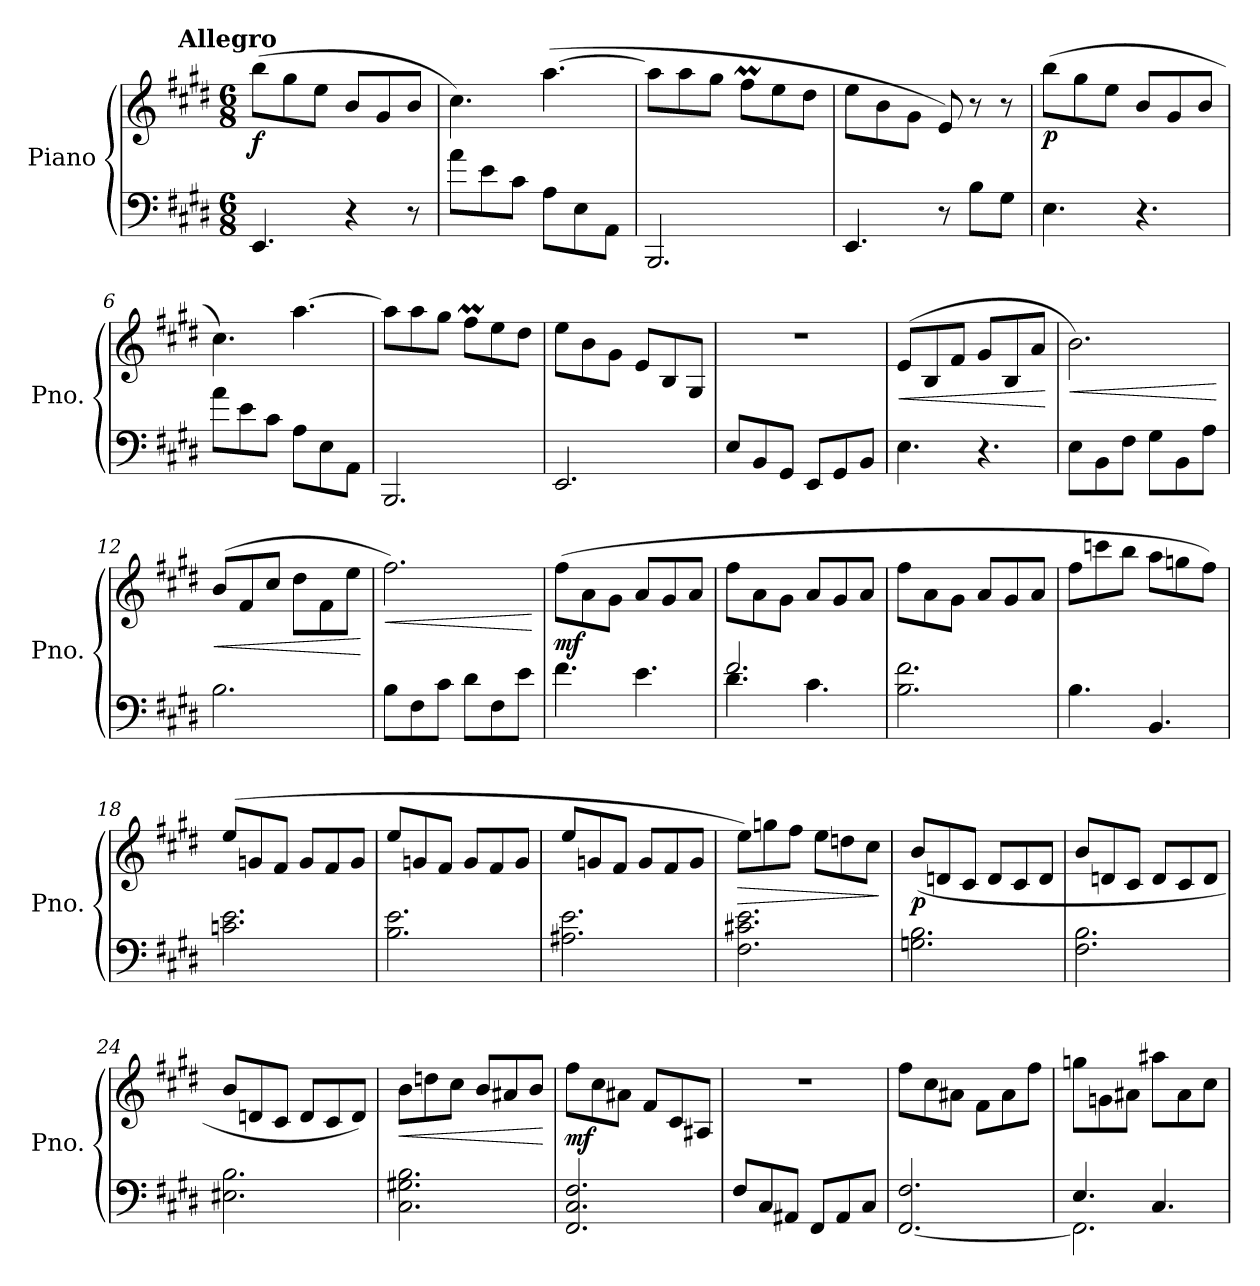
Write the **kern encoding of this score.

**kern	**kern	**dynam
*part1	*part1	*part1
*staff2	*staff1	*staff1/2
*I"Piano	*	*
*I'Pno.	*	*
*clefF4	*clefG2	*
*k[f#c#g#d#]	*k[f#c#g#d#]	*
*M6/8	*M6/8	*
*MM228	*MM228	*
!!LO:REH:place=s1:a:enc=none:fs=14:t=Allegro
=1	=1	=1
!	!	!LO:DY:b
4.EE/	(8bb\L	f
.	8gg#\	.
.	8ee\J	.
4r	8b/L	.
.	8g#/	.
8r	8b/J	.
=2	=2	=2
8a\L	4.cc#\)	.
8e\	.	.
8c#\J	.	.
8A\L	([4.aa\	.
8E\	.	.
8AA\J	.	.
=3	=3	=3
2.BBB/	8aa\L]	.
.	8aa\	.
.	8gg#\J	.
.	8ff#M\L	.
.	8ee\	.
.	8dd#\J	.
=4	=4	=4
4.EE/	8ee\L	.
.	8b\	.
.	8g#\J	.
8r	8e/)	.
8B\L	8r	.
8G#\J	8r	.
=5	=5	=5
!	!	!LO:DY:b
4.E\	(8bb\L	p
.	8gg#\	.
.	8ee\J	.
4.r	8b/L	.
.	8g#/	.
.	8b/J	.
!!LO:LB:g=z
=6	=6	=6
8a\L	4.cc#\)	.
8e\	.	.
8c#\J	.	.
8A\L	([4.aa\	.
8E\	.	.
8AA\J	.	.
=7	=7	=7
2.BBB/	8aa\L]	.
.	8aa\	.
.	8gg#\J	.
.	8ff#M\L	.
.	8ee\	.
.	8dd#\J	.
=8	=8	=8
2.EE/	8ee\L	.
.	8b\	.
.	8g#\J	.
.	8e/L	.
.	8B/	.
.	8G#/J	.
=9	=9	=9
8E/L	2.r	.
8BB/	.	.
8GG#/J	.	.
8EE/L	.	.
8GG#/	.	.
8BB/J	.	.
=10	=10	=10
!	!	!LO:HP:b
4.E\)	(>8e/L	<
.	8B/	.
.	8f#/J	.
4.r	8g#/L	.
.	8B/	.
.	8a/J	.
.	.	[
!!LO:LB:g=z
=11	=11	=11
!	!	!LO:HP:b
8E\L	2.b\)	<
8BB\	.	.
8F#\J	.	.
8G#\L	.	.
8BB\	.	.
8A\J	.	.
.	.	[
=12	=12	=12
!	!	!LO:HP:b
2.B\	(8b/L	<
.	8f#/	.
.	8cc#/J	.
.	8dd#\L	.
.	8f#\	.
.	8ee\J	.
.	.	[
=13	=13	=13
!	!	!LO:HP:b
8B\L	2.ff#\)	<
8F#\	.	.
8c#\J	.	.
8d#\L	.	.
8F#\	.	.
8e\J	.	.
.	.	[
=14	=14	=14
!	!	!LO:DY:b
4.f#\	(8ff#\L	mf
.	8a\	.
.	8g#\J	.
4.e\	8a/L	.
.	8g#/	.
.	8a/J	.
=15	=15	=15
*^	*	*
2.f#/	4.d#\	8ff#\L	.
.	.	8a\	.
.	.	8g#\J	.
.	4.c#\	8a/L	.
.	.	8g#/	.
.	.	8a/J	.
*v	*v	*	*
!!LO:LB:g=z
=16	=16	=16
2.B\ 2.f#\	8ff#\L	.
.	8a\	.
.	8g#\J	.
.	8a/L	.
.	8g#/	.
.	8a/J	.
=17	=17	=17
4.B\	8ff#\L	.
.	8cccn\	.
.	8bb\J	.
4.BB/	8aa\L	.
.	8ggn\	.
.	8ff#\J)	.
=18	=18	=18
2.cn\ 2.e\	(8ee/L	.
.	8gn/	.
.	8f#/J	.
.	8g/L	.
.	8f#/	.
.	8g/J	.
=19	=19	=19
2.B\ 2.e\	8ee/L	.
.	8gn/	.
.	8f#/J	.
.	8g/L	.
.	8f#/	.
.	8g/J	.
=20	=20	=20
2.A#X\ 2.e\	8ee/L	.
.	8gn/	.
.	8f#/J	.
.	8g/L	.
.	8f#/	.
.	8g/J	.
!!LO:PB:g=z
=21	=21	=21
!	!	!LO:HP:b
2.F#\ 2.c#X\ 2.e\	8ee\L)	>
.	8ggn\	.
.	8ff#\J	.
.	8ee\L	.
.	8ddn\	.
.	8cc#\J	.
.	.	]
=22	=22	=22
!	!	!LO:DY:b
2.Gn\ 2.B\	(8b/L	p
.	8dn/	.
.	8c#/J	.
.	8d/L	.
.	8c#/	.
.	8d/J	.
=23	=23	=23
2.F#\ 2.B\	8b/L	.
.	8dn/	.
.	8c#/J	.
.	8d/L	.
.	8c#/	.
.	8d/J	.
=24	=24	=24
2.E#X\ 2.B\	8b/L	.
.	8dn/	.
.	8c#/J	.
.	8d/L	.
.	8c#/	.
.	8d/J)	.
=25	=25	=25
!	!	!LO:HP:b
2.C#\ 2.G#X\ 2.B\	(8b\L	<
.	8ddn\	.
.	8cc#\J	.
.	8b/L	.
.	8a#X/	.
.	8b/J	.
.	.	[
!!LO:LB:g=z
=26	=26	=26
!	!	!LO:DY:b
2.FF#/ 2.C#/ 2.F#/	8ff#\L	mf
.	8cc#\	.
.	8a#X\J	.
.	8f#/L	.
.	8c#/	.
.	8A#X/J	.
=27	=27	=27
8F#/L	2.r	.
8C#/	.	.
8AA#X/J	.	.
8FF#/L	.	.
8AA#/	.	.
8C#/J)	.	.
=28	=28	=28
[2.FF#/ 2.F#/	8ff#\L	.
.	8cc#\	.
.	8a#X\J	.
.	8f#\L	.
.	8a#\	.
.	8ff#\J	.
=29	=29	=29
*^	*	*
2.FF#\]	4.E/	8ggn\L	.
.	.	8gn\	.
.	.	8a#X\J	.
.	4.C#/	8aa#X\L	.
.	.	8a#\	.
.	.	8cc#\J	.
*v	*v	*	*
=	=	=
*-	*-	*-
